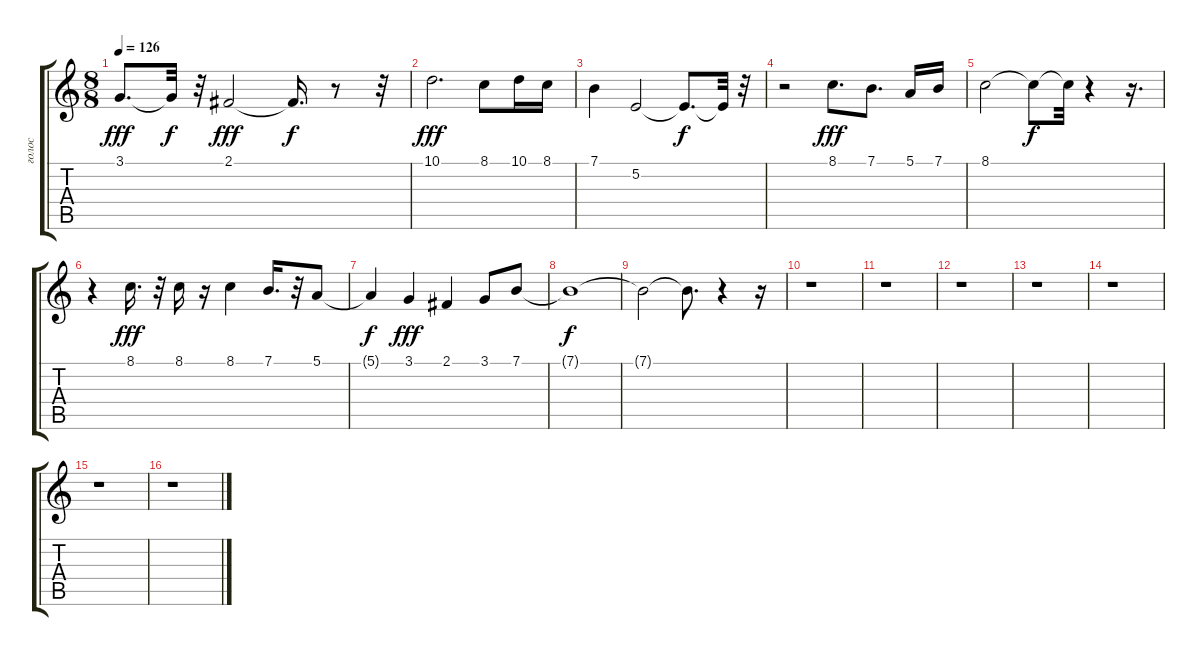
\track ("голос" "голос") {mute instrument fx5brightness}
\staff {score tabs}
\tuning (E4 B3 G3 D3 A2 E2) {hide}
\ts (8 8)
\tempo 126
\clef g2
\ks c
3.1.8{d dy fff} 3.1{t}.32{dy f} r.32 2.1.2{dy fff} 2.1{t}.16{d dy f} r.8 r.32 |
10.1.2{d dy fff} 8.1.8 10.1.16 8.1.16 |
7.1.4 5.2.2 5.2{t}.8{d dy f} 5.2{t}.32 r.32 |
r.2 8.1.8{d dy fff} 7.1.8{d} 5.1.16 7.1.16 |
8.1.2 8.1{t}.8{dy f} 8.1{t}.32 r.4 r.16{d} |
r.4 8.1.16{d dy fff} r.32 8.1.16 r.16 8.1.4 7.1.16{d} r.32 5.1.8 |
5.1{t}.4{dy f} 3.1.4{dy fff} 2.1.4 3.1.8 7.1.8 |
7.1{t}.1{dy f} |
7.1{t}.2 7.1{t}.8{d} r.4 r.16 |
r.1 |
r.1 |
r.1 |
r.1 |
r.1 |
r.1 |
r.1
